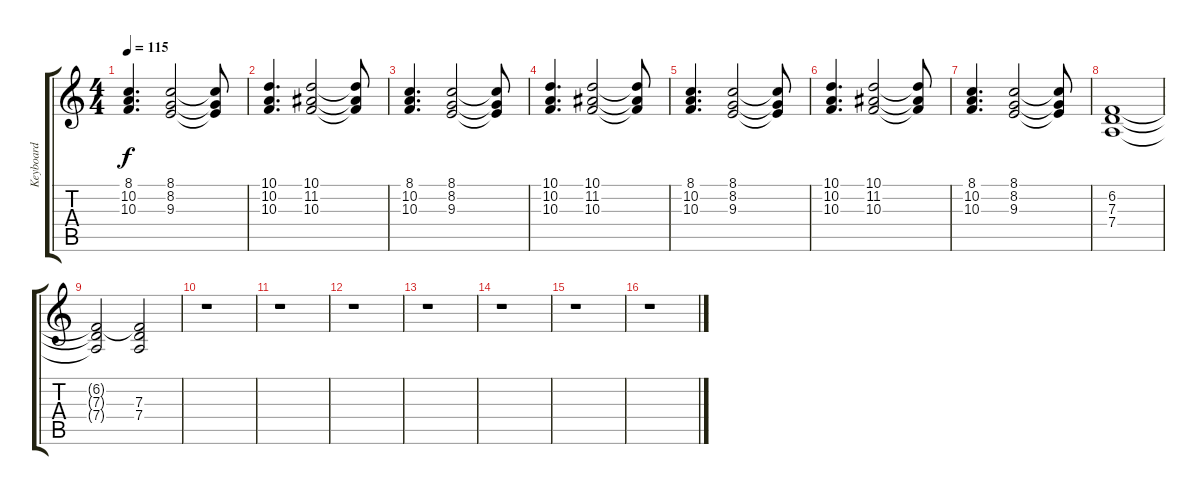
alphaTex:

\track ("Keyboard" "Keyboard") {instrument synthbrass1}
\staff {score tabs}
\tuning (E4 B3 G3 D3 A2 E2) {hide}
\ts (4 4)
\tempo 115
\clef g2
\ks c
(8.1 10.2 10.3).4{d dy f} (8.1 8.2 9.3).2 (8.1{t} 8.2{t} 9.3{t}).8 |
(10.1 10.2 10.3).4{d} (10.1 11.2 10.3).2 (10.1{t} 11.2{t} 10.3{t}).8 |
(8.1 10.2 10.3).4{d} (8.1 8.2 9.3).2 (8.1{t} 8.2{t} 9.3{t}).8 |
(10.1 10.2 10.3).4{d} (10.1 11.2 10.3).2 (10.1{t} 11.2{t} 10.3{t}).8 |
(8.1 10.2 10.3).4{d} (8.1 8.2 9.3).2 (8.1{t} 8.2{t} 9.3{t}).8 |
(10.1 10.2 10.3).4{d} (10.1 11.2 10.3).2 (10.1{t} 11.2{t} 10.3{t}).8 |
(8.1 10.2 10.3).4{d} (8.1 8.2 9.3).2 (8.1{t} 8.2{t} 9.3{t}).8 |
(6.2 7.3 7.4).1 |
(6.2{t} 7.3{t} 7.4{t}).2 (6.2{t} 7.3 7.4).2 |
r.1 |
r.1 |
r.1 |
r.1 |
r.1 |
r.1 |
r.1
